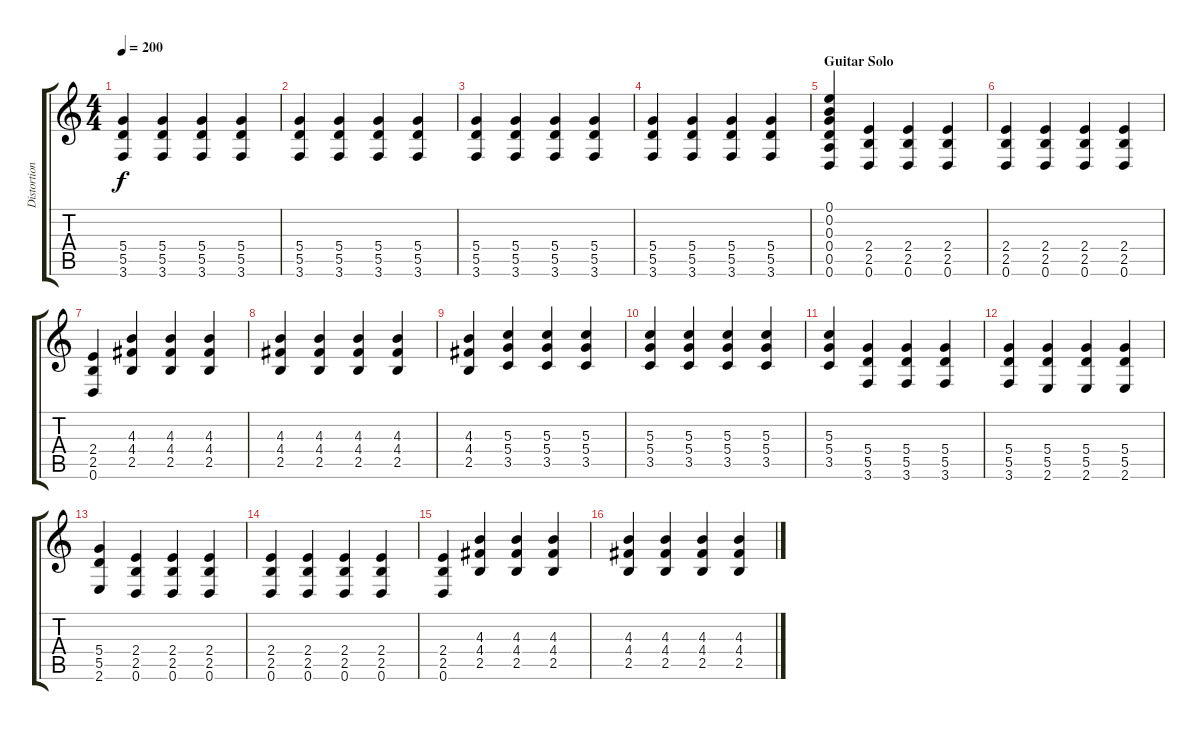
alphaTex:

\track ("Distortion Guitar (Jason)" "Distortion") {instrument distortionguitar}
\staff {score tabs}
\tuning (E4 B3 G3 D3 A2 D2) {hide}
\ts (4 4)
\tempo 200
\clef g2
\ks c
(5.4 5.5 3.6).4{dy f} (5.4 5.5 3.6).4 (5.4 5.5 3.6).4 (5.4 5.5 3.6).4 |
(5.4 5.5 3.6).4 (5.4 5.5 3.6).4 (5.4 5.5 3.6).4 (5.4 5.5 3.6).4 |
(5.4 5.5 3.6).4 (5.4 5.5 3.6).4 (5.4 5.5 3.6).4 (5.4 5.5 3.6).4 |
(5.4 5.5 3.6).4 (5.4 5.5 3.6).4 (5.4 5.5 3.6).4 (5.4 5.5 3.6).4 |
\section ("" "Guitar Solo")
(0.1 0.2 0.3 0.4 0.5 0.6).4 (2.4 2.5 0.6).4 (2.4 2.5 0.6).4 (2.4 2.5 0.6).4 |
(2.4 2.5 0.6).4 (2.4 2.5 0.6).4 (2.4 2.5 0.6).4 (2.4 2.5 0.6).4 |
(2.4 2.5 0.6).4 (4.3 4.4 2.5).4 (4.3 4.4 2.5).4 (4.3 4.4 2.5).4 |
(4.3 4.4 2.5).4 (4.3 4.4 2.5).4 (4.3 4.4 2.5).4 (4.3 4.4 2.5).4 |
(4.3 4.4 2.5).4 (5.3 5.4 3.5).4 (5.3 5.4 3.5).4 (5.3 5.4 3.5).4 |
(5.3 5.4 3.5).4 (5.3 5.4 3.5).4 (5.3 5.4 3.5).4 (5.3 5.4 3.5).4 |
(5.3 5.4 3.5).4 (5.4 5.5 3.6).4 (5.4 5.5 3.6).4 (5.4 5.5 3.6).4 |
(5.4 5.5 3.6).4 (5.4 5.5 2.6).4 (5.4 5.5 2.6).4 (5.4 5.5 2.6).4 |
(5.4 5.5 2.6).4 (2.4 2.5 0.6).4 (2.4 2.5 0.6).4 (2.4 2.5 0.6).4 |
(2.4 2.5 0.6).4 (2.4 2.5 0.6).4 (2.4 2.5 0.6).4 (2.4 2.5 0.6).4 |
(2.4 2.5 0.6).4 (4.3 4.4 2.5).4 (4.3 4.4 2.5).4 (4.3 4.4 2.5).4 |
(4.3 4.4 2.5).4 (4.3 4.4 2.5).4 (4.3 4.4 2.5).4 (4.3 4.4 2.5).4
